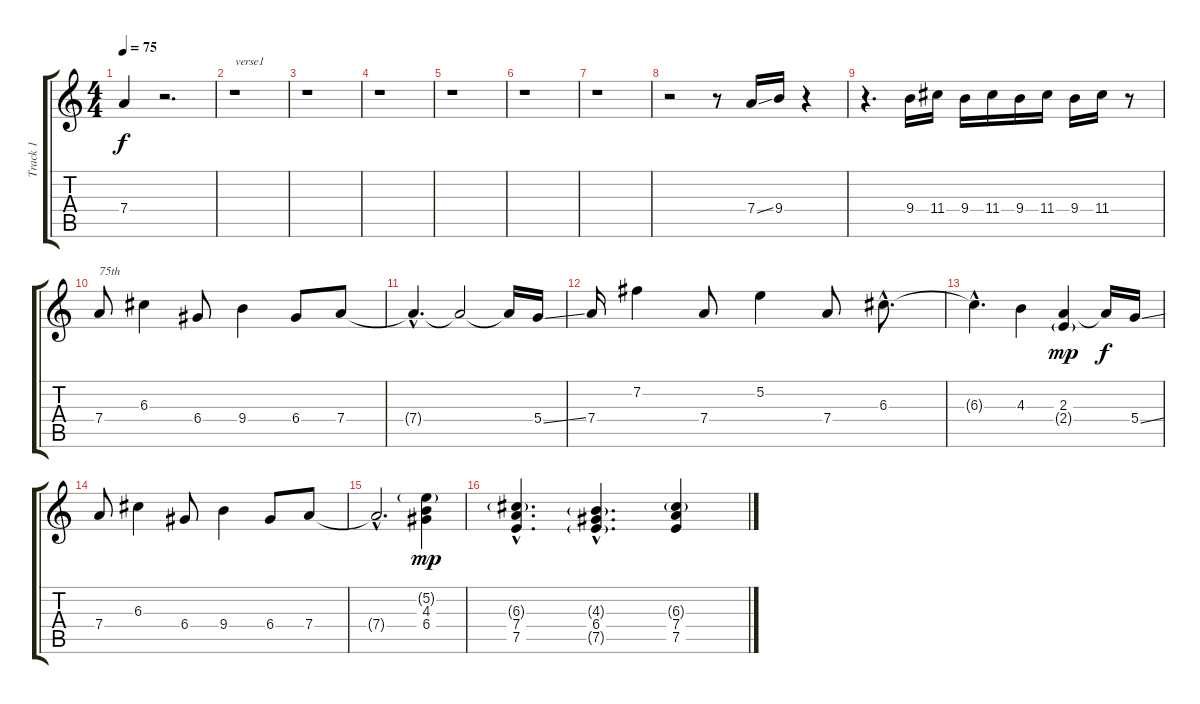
\track ("Track 1" "Track 1") {instrument acousticguitarsteel}
\staff {score tabs}
\tuning (E4 B3 G3 D3 A2 E2) {hide}
\ts (4 4)
\tempo 75
\clef g2
\ks c
7.4{t}.4{dy f} r.2{d} |
r.1{txt "verse1"} |
r.1 |
r.1 |
r.1 |
r.1 |
r.1 |
r.2 r.8 7.4{ss}.16 9.4.16 r.4 |
r.4{d} 9.4.16 11.4.16 9.4.16 11.4.16 9.4.16 11.4.16 9.4.16 11.4.16 r.8 |
7.4.8{txt "75th"} 6.3.4 6.4.8 9.4.4 6.4.8 7.4.8 |
7.4{hac t}.4{d} 7.4{t}.2 7.4{t}.16 5.4{ss}.16 |
7.4.16 7.2.4 7.4.8 5.2.4 7.4.8 6.3{hac}.8{d} |
6.3{hac t}.4{d} 4.3.4 (2.3 2.4{g}).4{dy mp} 2.3{t}.16{dy f} 5.4{ss}.16 |
7.4.8 6.3.4 6.4.8 9.4.4 6.4.8 7.4.8 |
7.4{hac t}.2{d} (5.2{g} 4.3 6.4).4{dy mp} |
(6.3{g hac} 7.4{hac} 7.5{hac}).4{d} (4.3{g hac} 6.4{hac} 7.5{g hac}).4{d} (6.3{g} 7.4 7.5).4
